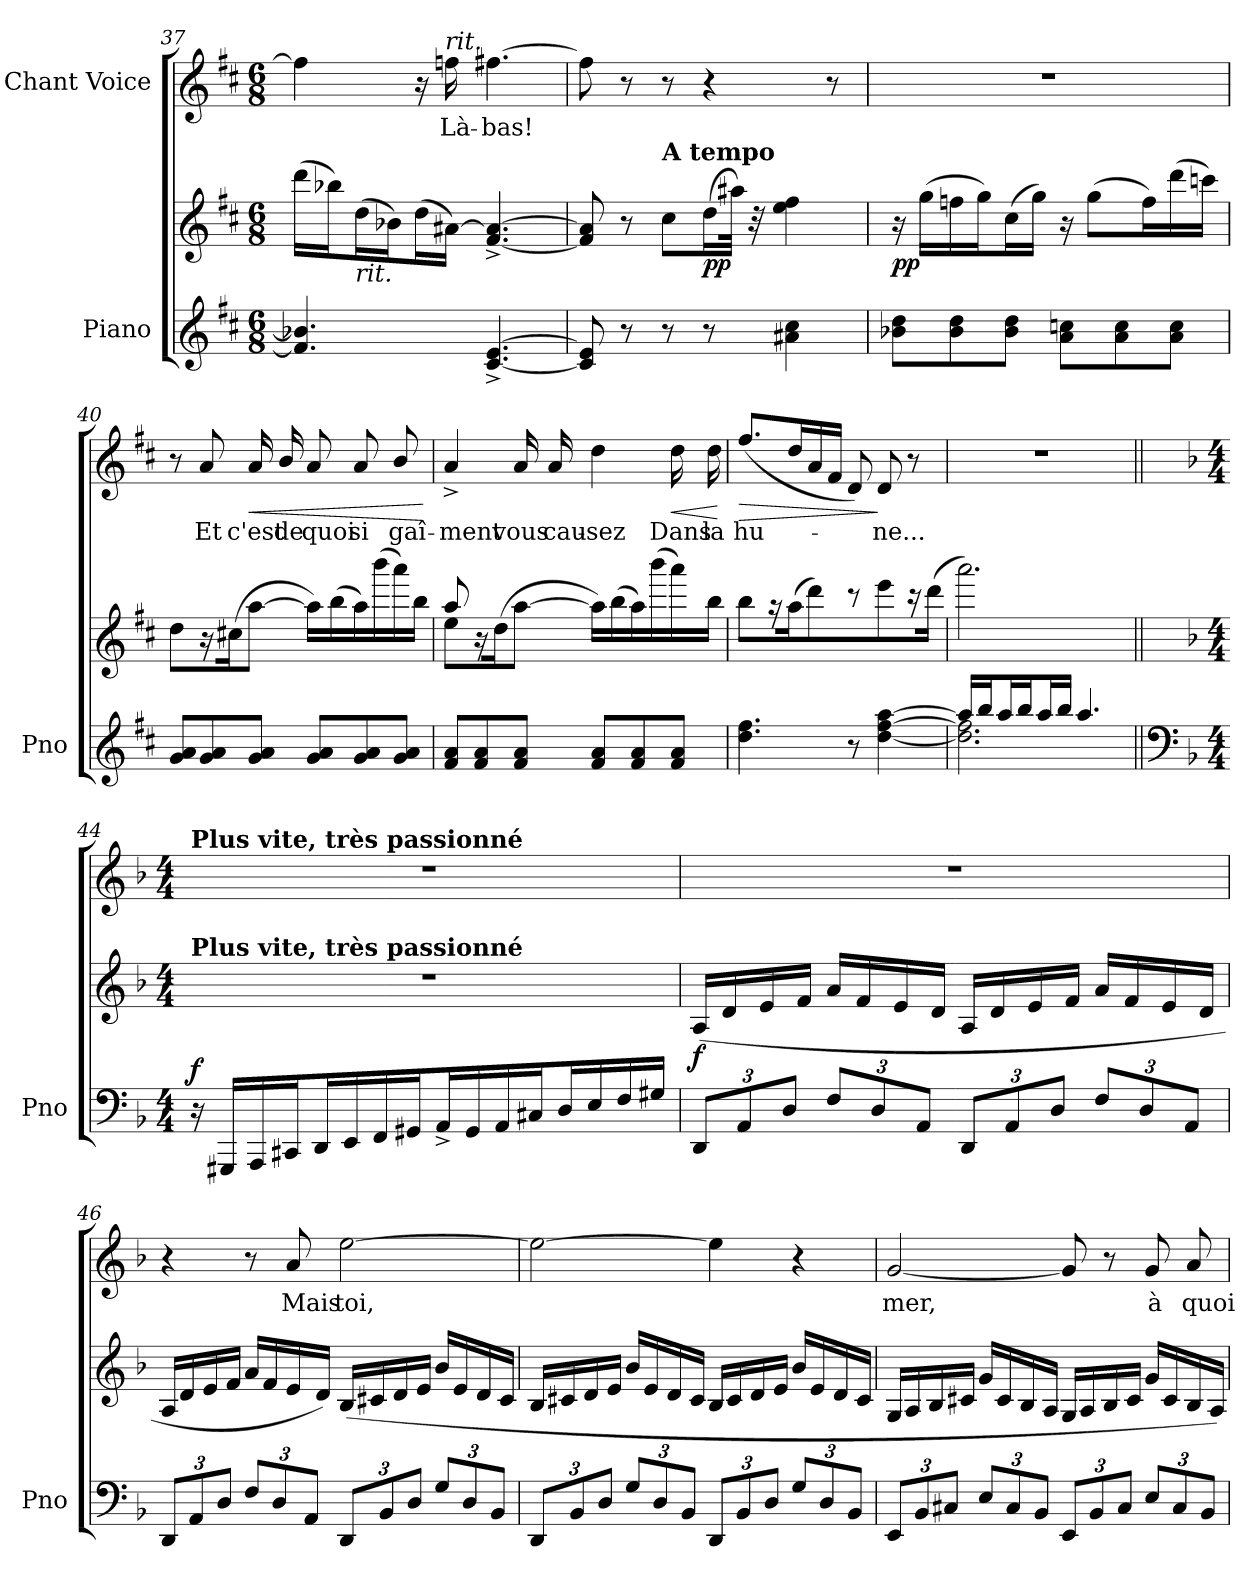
**kern	**kern	**dynam	**kern	**text	**dynam
*part2	*part2	*part2	*part1	*part1	*part1
*staff3	*staff2	*staff2/3	*staff1	*staff1	*staff1
*I"Piano	*	*	*I"Chant Voice	*	*
*I'Pno	*	*	*	*	*
*clefG2	*clefG2	*	*clefG2	*	*
*k[f#c#]	*k[f#c#]	*	*k[f#c#]	*	*
*M6/8	*M6/8	*	*M6/8	*	*
=37	=37	=37	=37	=37	=37
4.fn/] 4.b-X/]	(16ddd\LL	.	4ff\]	.	.
.	16bb-X\J)	.	.	.	.
!	!LO:TX:b:i:t=rit.	!	!	!	!
.	(16dd\L	.	.	.	.
.	16b-X\J)	.	.	.	.
.	(16dd\L	.	16r	.	.
!	!	!	!LO:TX:a:i:t=rit.	!	!
!	!	!	!	!LO:LY:b	!
.	[16a#X\JJ)	.	16ffn\	Là-	.
!	!	!	!	!LO:LY:b	!
[4.c#/^ [4.e/^	[4.f#/^ 4.a#/_^	.	[4.ff#X\	-bas!	.
=38	=38	=38	=38	=38	=38
8c#/] 8e/]	8f#/] 8a#/]	.	8ff#\]	.	.
8r	8r	.	8r	.	.
!	!LO:TX:a:B:t=A tempo	!	!	!	!
8r	8cc#\L	.	8r	.	.
!	!	!LO:DY:b	!	!	!
8r	(16dd\L	pp	4r	.	.
.	32aa#X\JJk)	.	.	.	.
.	32r	.	.	.	.
4a#X\ 4cc#\	4ee\ 4ff#\	.	.	.	.
.	.	.	8r	.	.
!!LO:LB:g=z
=39	=39	=39	=39	=39	=39
!	!	!LO:DY:b	!	!	!
8b-X\ 8dd\L	16r	pp	2.r	.	.
.	(16gg\LL	.	.	.	.
8b-\ 8dd\	16ffn\	.	.	.	.
.	16gg\J)	.	.	.	.
8b-\ 8dd\J	(16cc#\L	.	.	.	.
.	16gg\JJ)	.	.	.	.
8a\ 8ccn\L	16r	.	.	.	.
.	(8gg\L	.	.	.	.
8a\ 8cc\	.	.	.	.	.
.	16ff\L)	.	.	.	.
8a\ 8cc\J	(16ddd\	.	.	.	.
.	16cccn\JJ)	.	.	.	.
=40	=40	=40	=40	=40	=40
8g/ 8a/L	8dd\L	.	8r	.	.
!	!	!	!	!LO:LY:b	!
8g/ 8a/	16r	.	8a/	Et	.
.	(16cc#X\J	.	.	.	.
!	!	!	!	!LO:LY:b	!LO:HP:b
8g/ 8a/J	[8aa\J	.	16a/	c'est	<
!	!	!	!	!LO:LY:b	!
.	.	.	16b/	de	.
!	!	!	!	!LO:LY:b	!
8g/ 8a/L	16aa\LL])	.	8a/	quoi	.
.	(16bb\	.	.	.	.
!	!	!	!	!LO:LY:b	!
8g/ 8a/	16aa\)	.	8a/	si	.
.	(16bbb\	.	.	.	.
!	!	!	!	!LO:LY:b	!
8g/ 8a/J	16aaa\)	.	8b/	gaî-	.
.	16bb\JJ	.	.	.	.
.	.	.	.	.	[
=41	=41	=41	=41	=41	=41
*	*^	*	*	*	*
!	!	!	!	!	!LO:LY:b	!
8f#/ 8a/L	8ee\L	8aa/	.	4a^>/	-ment	.
8f#/ 8a/	16r	2ryy	.	.	.	.
.	(>16dd\J	.	.	.	.	.
!	!	!	!	!	!LO:LY:b	!
8f#/ 8a/J	[>8aa\J	.	.	16a/	vous	.
!	!	!	!	!	!LO:LY:b	!
.	.	.	.	16a/	cau-	.
!	!	!	!	!	!LO:LY:b	!
8f#/ 8a/L	16aa\LL])	.	.	4dd\	-sez	.
.	(>16bb\	.	.	.	.	.
8f#/ 8a/	16aa\)	.	.	.	.	.
.	(>16bbb\	.	.	.	.	.
!	!	!	!	!	!LO:LY:b	!LO:HP:b
8f#/ 8a/J	16aaa\)	8ryy	.	16dd\	Dans	<
!	!	!	!	!	!LO:LY:b	!
.	16bb\JJ	.	.	16dd\	la	.
*	*v	*v	*	*	*	*
.	.	.	.	.	[
!!LO:LB:g=z
=42	=42	=42	=42	=42	=42
!	!	!	!	!LO:LY:b	!LO:HP:b
4.dd\ 4.ff#\	8bb\L	.	(8.ff#/L	hu-	>
.	16r	.	.	.	.
.	(16aa\J	.	16dd/L	.	.
.	8ddd\J)	.	16a/	.	.
.	.	.	16f#/JJ	.	.
8r	8r	.	8d/)	.	.
!	!	!	!	!LO:LY:b	!
[4dd\ [4ff#\ [>4aa\	8eee\L	.	8d/	-ne...	]
.	16r	.	8r	.	.
.	(16ddd\JJ	.	.	.	.
=43	=43	=43	=43	=43	=43
*^	*	*	*	*	*
16aa/LL]	2.dd\] 2.ff#\]	2.aaa\)	.	2.r	.	.
16bb/J	.	.	.	.	.	.
16aa/L	.	.	.	.	.	.
16bb/J	.	.	.	.	.	.
16aa/L	.	.	.	.	.	.
16bb/JJ	.	.	.	.	.	.
4.aa/	.	.	.	.	.	.
*v	*v	*	*	*	*	*
=44||	=44||	=44||	=44||	=44||	=44||
*clefF4	*	*	*	*	*
*k[b-]	*k[b-]	*	*k[b-]	*	*
*M4/4	*M4/4	*	*M4/4	*	*
!	!	!	!LO:TX:a:B:t=Plus vite, très passionné	!	!
!	!LO:TX:a:B:t=Plus vite, très passionné	!	!	!	!
!	!	!LO:DY:a=2	!	!	!
16r	1r	f	1r	.	.
16GGG#X/LL	.	.	.	.	.
16AAA/	.	.	.	.	.
16CC#X/J	.	.	.	.	.
16DD/L	.	.	.	.	.
16EE/	.	.	.	.	.
16FF/	.	.	.	.	.
16GG#X/J	.	.	.	.	.
16AA^>/L	.	.	.	.	.
16GG#/	.	.	.	.	.
16AA/	.	.	.	.	.
16C#X/J	.	.	.	.	.
16D/L	.	.	.	.	.
16E/	.	.	.	.	.
16F/	.	.	.	.	.
16G#X/JJ	.	.	.	.	.
!!LO:PB:g=z
=45	=45	=45	=45	=45	=45
!	!	!LO:DY:b	!	!	!
12DD/L	(<16A/LL	f	1r	.	.
.	16d/	.	.	.	.
12AA/	.	.	.	.	.
.	16e/	.	.	.	.
12D/J	.	.	.	.	.
.	16f/JJ	.	.	.	.
*Xbrackettup	*	*	*	*	*
12F/L	16a/LL	.	.	.	.
.	16f/	.	.	.	.
12D/	.	.	.	.	.
.	16e/	.	.	.	.
12AA/J	.	.	.	.	.
.	16d/JJ	.	.	.	.
*brackettup	*	*	*	*	*
12DD/L	16A/LL	.	.	.	.
.	16d/	.	.	.	.
12AA/	.	.	.	.	.
.	16e/	.	.	.	.
12D/J	.	.	.	.	.
.	16f/JJ	.	.	.	.
*Xbrackettup	*	*	*	*	*
12F/L	16a/LL	.	.	.	.
.	16f/	.	.	.	.
12D/	.	.	.	.	.
.	16e/	.	.	.	.
12AA/J	.	.	.	.	.
.	16d/JJ	.	.	.	.
=46	=46	=46	=46	=46	=46
*brackettup	*	*	*	*	*
12DD/L	16A/LL	.	4r	.	.
.	16d/	.	.	.	.
12AA/	.	.	.	.	.
.	16e/	.	.	.	.
12D/J	.	.	.	.	.
.	16f/JJ	.	.	.	.
*Xbrackettup	*	*	*	*	*
12F/L	16a/LL	.	8r	.	.
.	16f/	.	.	.	.
12D/	.	.	.	.	.
!	!	!	!	!LO:LY:b	!
.	16e/	.	8a/	Mais	.
12AA/J	.	.	.	.	.
.	16d/JJ)	.	.	.	.
*brackettup	*	*	*	*	*
!	!	!	!	!LO:LY:b	!
12DD/L	(<16B-/LL	.	[2ee\	toi,	.
.	16c#X/	.	.	.	.
12BB-/	.	.	.	.	.
.	16d/	.	.	.	.
12D/J	.	.	.	.	.
.	16e/JJ	.	.	.	.
*Xbrackettup	*	*	*	*	*
12G/L	16b-/LL	.	.	.	.
.	16e/	.	.	.	.
12D/	.	.	.	.	.
.	16d/	.	.	.	.
12BB-/J	.	.	.	.	.
.	16c#/JJ	.	.	.	.
!!LO:LB:g=z
=47	=47	=47	=47	=47	=47
*brackettup	*	*	*	*	*
12DD/L	16B-/LL	.	2ee\_	.	.
.	16c#X/	.	.	.	.
12BB-/	.	.	.	.	.
.	16d/	.	.	.	.
12D/J	.	.	.	.	.
.	16e/JJ	.	.	.	.
*Xbrackettup	*	*	*	*	*
12G/L	16b-/LL	.	.	.	.
.	16e/	.	.	.	.
12D/	.	.	.	.	.
.	16d/	.	.	.	.
12BB-/J	.	.	.	.	.
.	16c#/JJ	.	.	.	.
*brackettup	*	*	*	*	*
12DD/L	16B-/LL	.	4ee\]	.	.
.	16c#/	.	.	.	.
12BB-/	.	.	.	.	.
.	16d/	.	.	.	.
12D/J	.	.	.	.	.
.	16e/JJ	.	.	.	.
*Xbrackettup	*	*	*	*	*
12G/L	16b-/LL	.	4r	.	.
.	16e/	.	.	.	.
12D/	.	.	.	.	.
.	16d/	.	.	.	.
12BB-/J	.	.	.	.	.
.	16c#/JJ	.	.	.	.
=48	=48	=48	=48	=48	=48
*brackettup	*	*	*	*	*
!	!	!	!	!LO:LY:b	!
12EE/L	16G/LL	.	[2g/	mer,	.
.	16A/	.	.	.	.
12BB-/	.	.	.	.	.
.	16B-/	.	.	.	.
12C#X/J	.	.	.	.	.
.	16c#X/JJ	.	.	.	.
*Xbrackettup	*	*	*	*	*
12E/L	16g/LL	.	.	.	.
.	16c#/	.	.	.	.
12C#/	.	.	.	.	.
.	16B-/	.	.	.	.
12BB-/J	.	.	.	.	.
.	16A/JJ	.	.	.	.
*brackettup	*	*	*	*	*
12EE/L	16G/LL	.	8g/]	.	.
.	16A/	.	.	.	.
12BB-/	.	.	.	.	.
.	16B-/	.	8r	.	.
12C#/J	.	.	.	.	.
.	16c#/JJ	.	.	.	.
*Xbrackettup	*	*	*	*	*
!	!	!	!	!LO:LY:b	!
12E/L	16g/LL	.	8g/	à	.
.	16c#/	.	.	.	.
12C#/	.	.	.	.	.
!	!	!	!	!LO:LY:b	!
.	16B-/	.	8a/	quoi	.
12BB-/J	.	.	.	.	.
.	16A/JJ)	.	.	.	.
=	=	=	=	=	=
*-	*-	*-	*-	*-	*-
